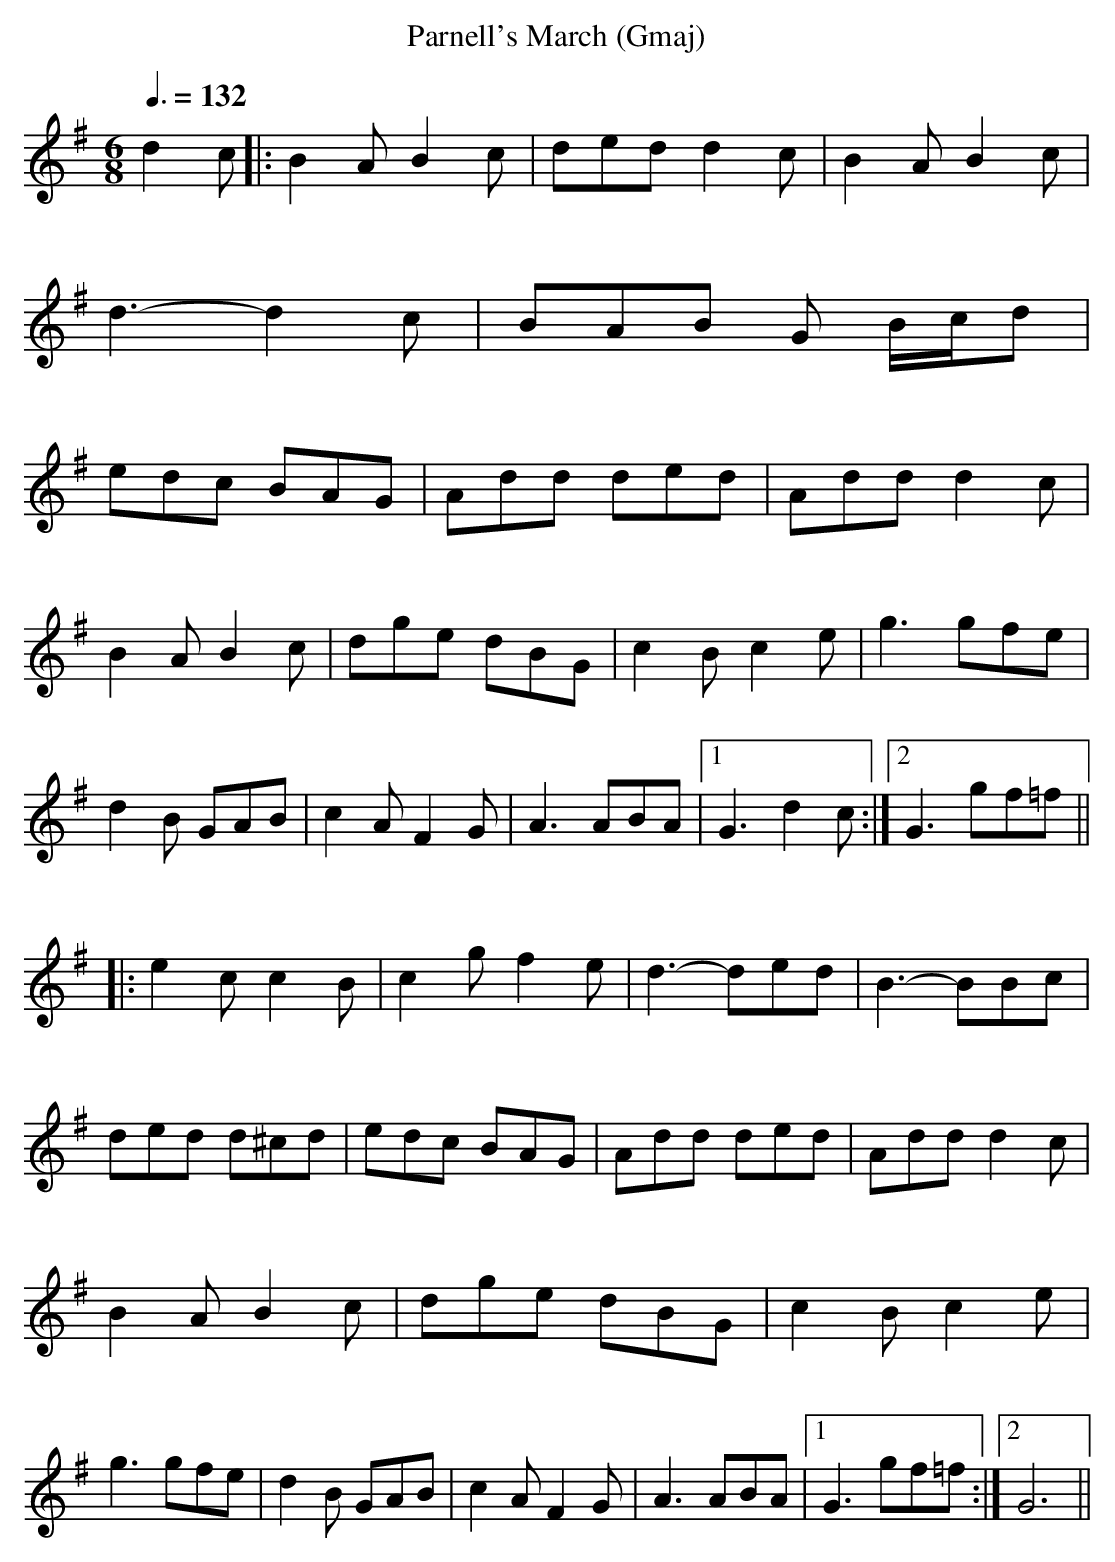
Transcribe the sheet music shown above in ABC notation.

X:1
T:Parnell's March (Gmaj)
Q:3/8=132
M:6/8
L:1/8
K:Gmaj
d2c|:B2A B2c|ded d2c|B2A B2c|d3-d2c|BAB G B/c/d|edc BAG|Add ded|Add d2c|
B2A B2c|dge dBG|c2B c2e|g3 gfe|d2B GAB|c2A F2G|A3 ABA|1G3 d2c:|2G3 gf=f||
|:e2c c2B|c2g f2e|d3-ded|B3-BBc|ded d^cd|edc BAG|Add ded|Add d2c|
B2A B2c|dge dBG|c2B c2e|g3 gfe|d2B GAB|c2A F2G|A3 ABA|1G3 gf=f:|2G6||
